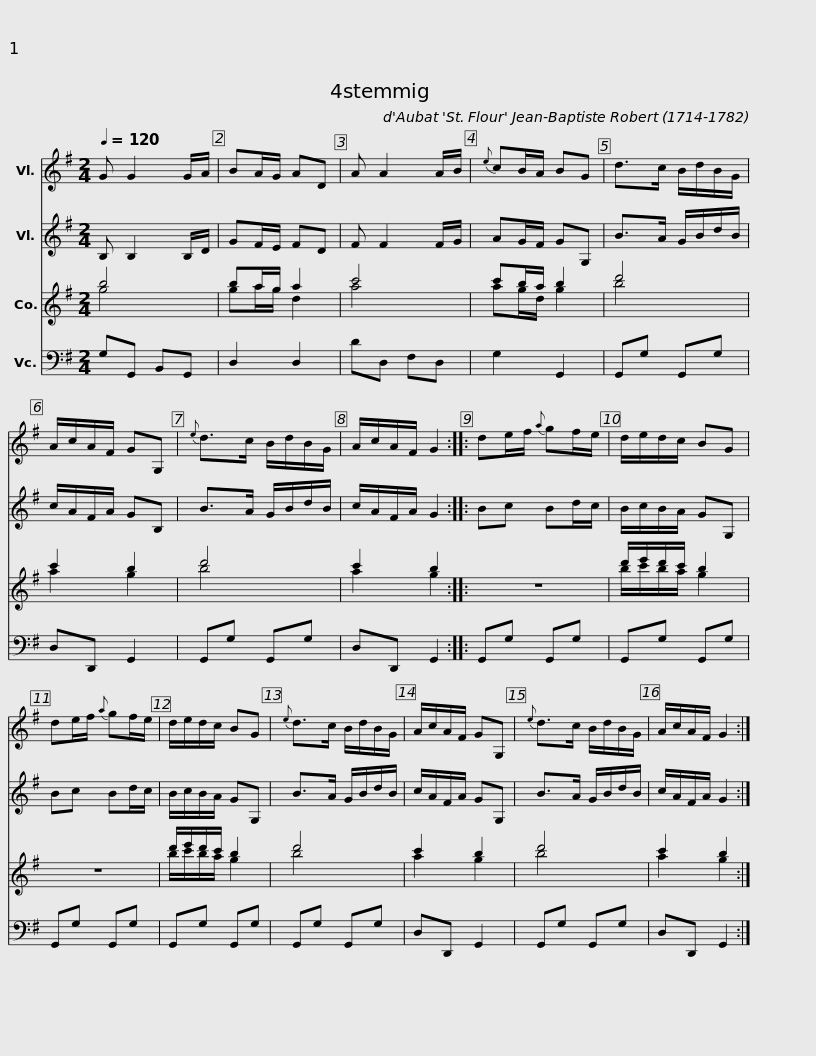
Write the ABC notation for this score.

X:1
%%score 1 2 ( 3 4 ) 5
L:1/8
Q:1/4=120
M:2/4
I:linebreak $
K:G
V:1 treble
V:2 treble
V:3 treble
V:4 treble
V:5 bass
V:1
 G G2 G/A/ | BA/G/ AD | A A2 A/B/ |{e} cB/A/ BG | d>c B/d/B/G/ | %5
 A/c/A/F/ GG, |{e} d>c B/d/B/G/ | A/c/A/F/ G2 ::$ de/f/{a} gf/e/ | d/e/d/c/ BG | %10
 de/f/{a} gf/e/ | d/e/d/c/ BG |{e} d>c B/d/B/G/ | A/c/A/F/ GG, |{e} d>c B/d/B/G/ | %15
 A/c/A/F/ G2 :| %16
V:2
 B, B,2 B,/D/ | GF/E/ FD | F F2 F/G/ | AG/F/ GG, | B>A G/B/d/B/ | %5
 c/A/F/A/ GB, | B>A G/B/d/B/ | c/A/F/A/ G2 ::$ Bc Bd/c/ | B/c/B/A/ GG, | %10
 Bc Bd/c/ | B/c/B/A/ GG, | B>A G/B/d/B/ | c/A/F/A/ GG, | B>A G/B/d/B/ | %15
 c/A/F/A/ G2 :| %16
V:3
 b4 | ba/g/ a2 | c'4 | c'b/a/ b2 | d'4 | %5
 c'2 b2 | d'4 | c'2 b2 ::$ z4 | d'/e'/d'/c'/ b2 | %10
 z4 | d'/e'/d'/c'/ b2 | d'4 | c'2 b2 | d'4 | %15
 c'2 b2 :| %16
V:4
 g4 | ga/g/ d2 | a4 | ag/d/ g2 | b4 | %5
 a2 g2 | b4 | a2 g2 ::$ x4 | b/c'/b/a/ g2 | %10
 x4 | b/c'/b/a/ g2 | b4 | a2 g2 | b4 | %15
 a2 g2 :| %16
V:5
 G,G,, B,,G,, | D,2 D,2 | DD, F,D, | G,2 G,,2 | G,,G, G,,G, | %5
 D,D,, G,,2 | G,,G, G,,G, | D,D,, G,,2 ::$ G,,G, G,,G, | G,,G, G,,G, | %10
 G,,G, G,,G, | G,,G, G,,G, | G,,G, G,,G, | D,D,, G,,2 | G,,G, G,,G, | %15
 D,D,, G,,2 :| %16
